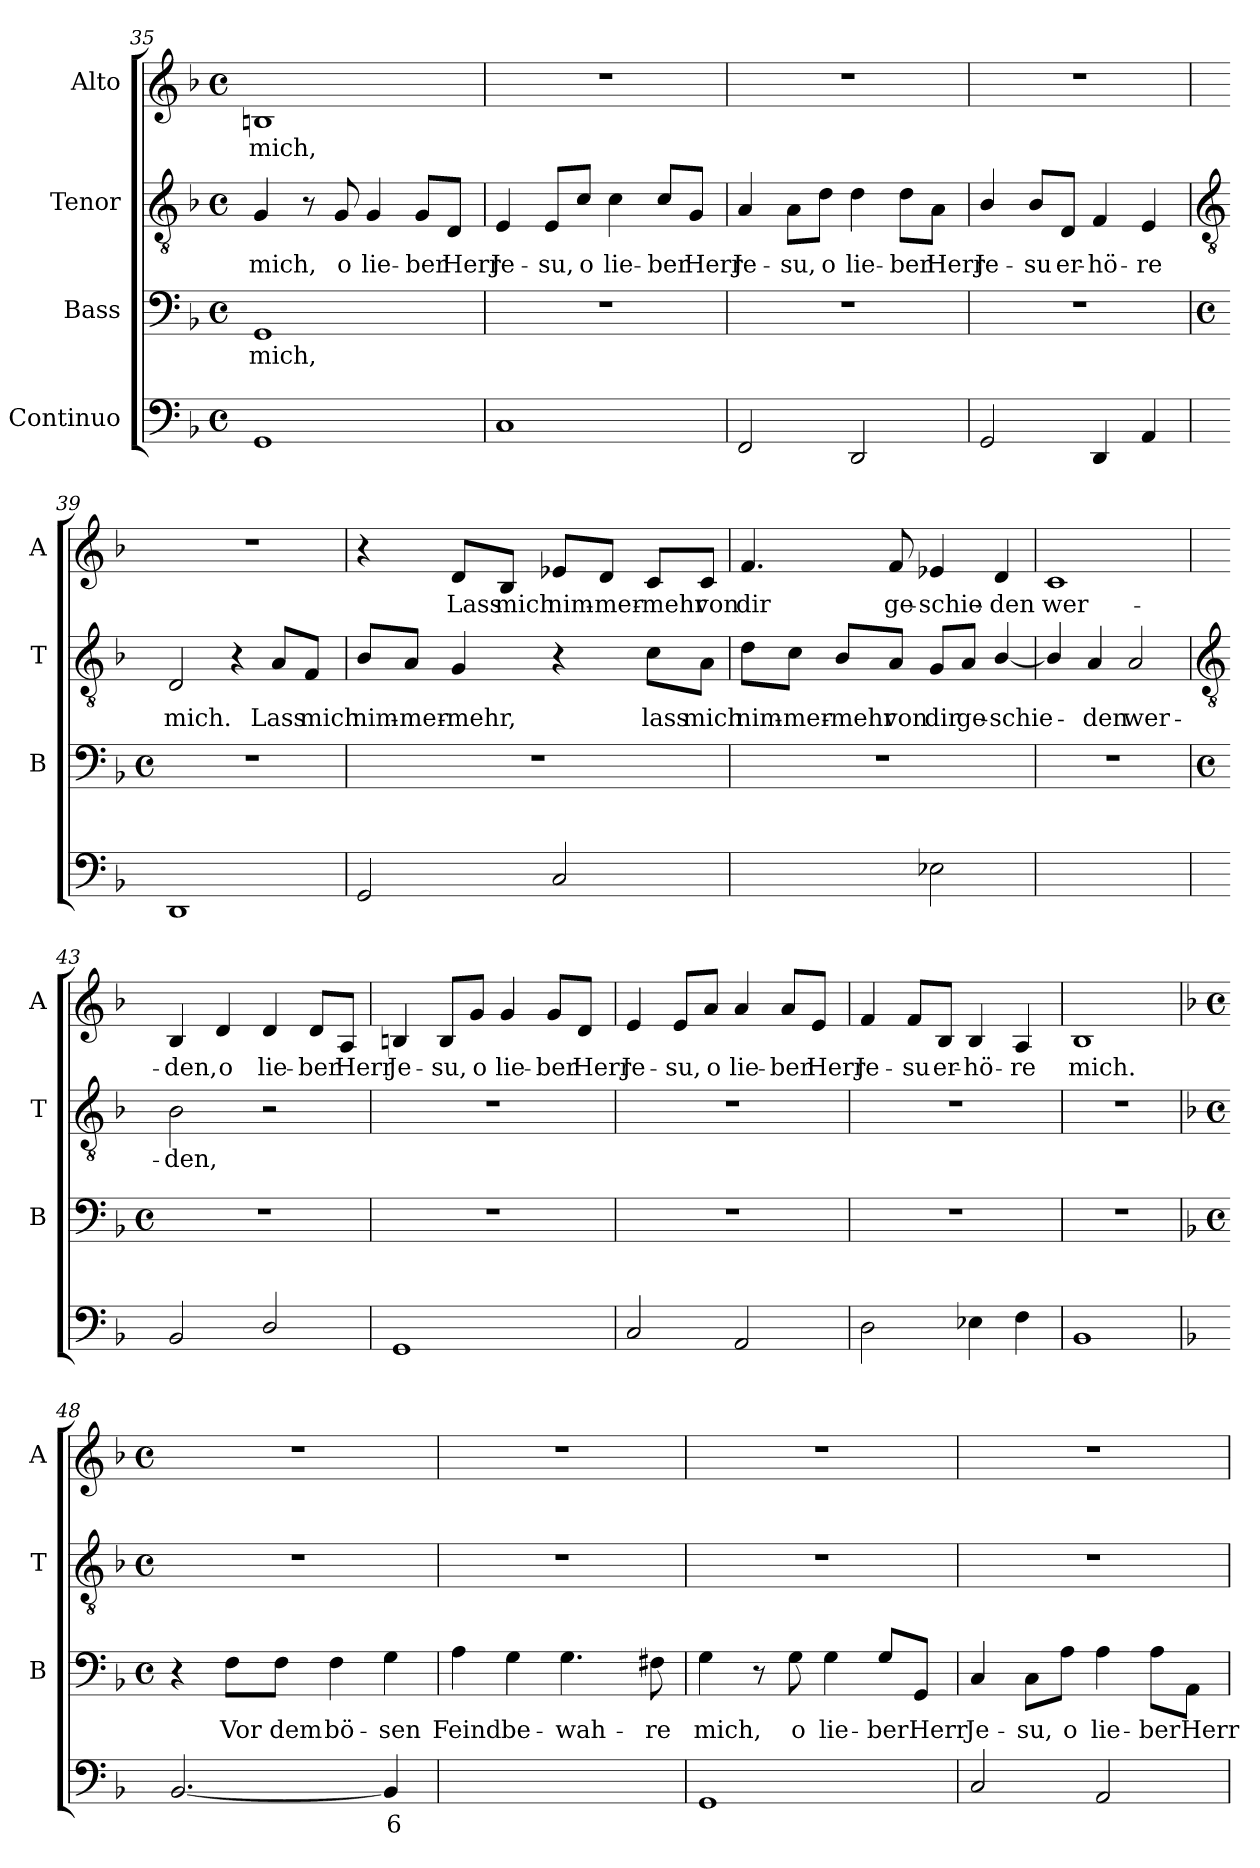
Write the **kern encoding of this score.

**kern	**text	**kern	**text	**kern	**text	**kern	**text
*part4	*part4	*part3	*part3	*part2	*part2	*part1	*part1
*staff4	*staff4	*staff3	*staff3	*staff2	*staff2	*staff1	*staff1
*I"Continuo	*	*I"Bass	*	*I"Tenor	*	*I"Alto	*
*	*	*I'B	*	*I'T	*	*I'A	*
*clefF4	*	*clefF4	*	*clefGv2	*	*clefG2	*
*k[b-]	*	*k[b-]	*	*k[b-]	*	*k[b-]	*
*F:	*	*F:	*	*F:	*	*F:	*
*M4/4	*	*M4/4	*	*M4/4	*	*M4/4	*
*met(c)	*	*met(c)	*	*met(c)	*	*met(c)	*
=35	=35	=35	=35	=35	=35	=35	=35
!	!	!	!LO:LY:b	!	!LO:LY:b	!	!LO:LY:b
1GG	.	1GG	mich,	4G	mich,	1Bn	mich,
.	.	.	.	8r	.	.	.
!	!	!	!	!	!LO:LY:b	!	!
.	.	.	.	8G	o	.	.
!	!	!	!	!	!LO:LY:b	!	!
.	.	.	.	4G	lie-	.	.
!	!	!	!	!	!LO:LY:b	!	!
.	.	.	.	8G/L	-ber	.	.
!	!	!	!	!	!LO:LY:b	!	!
.	.	.	.	8D/J	Herr	.	.
=36	=36	=36	=36	=36	=36	=36	=36
!	!	!	!	!	!LO:LY:b	!	!
1C	.	1r	.	4E	Je-	1r	.
!	!	!	!	!	!LO:LY:b	!	!
.	.	.	.	8E/L	-su,	.	.
!	!	!	!	!	!LO:LY:b	!	!
.	.	.	.	8c/J	o	.	.
!	!	!	!	!	!LO:LY:b	!	!
.	.	.	.	4c	lie-	.	.
!	!	!	!	!	!LO:LY:b	!	!
.	.	.	.	8c/L	-ber	.	.
!	!	!	!	!	!LO:LY:b	!	!
.	.	.	.	8G/J	Herr	.	.
=37	=37	=37	=37	=37	=37	=37	=37
!	!	!	!	!	!LO:LY:b	!	!
2FF	.	1r	.	4A	Je-	1r	.
!	!	!	!	!	!LO:LY:b	!	!
.	.	.	.	8A\L	-su,	.	.
!	!	!	!	!	!LO:LY:b	!	!
.	.	.	.	8d\J	o	.	.
!	!	!	!	!	!LO:LY:b	!	!
2DD	.	.	.	4d	lie-	.	.
!	!	!	!	!	!LO:LY:b	!	!
.	.	.	.	8d\L	-ber	.	.
!	!	!	!	!	!LO:LY:b	!	!
.	.	.	.	8A\J	Herr	.	.
=38	=38	=38	=38	=38	=38	=38	=38
!	!	!	!	!	!LO:LY:b	!	!
2GG	.	1r	.	4B-/	Je-	1r	.
!	!	!	!	!	!LO:LY:b	!	!
.	.	.	.	8B-/L	-su	.	.
!	!	!	!	!	!LO:LY:b	!	!
.	.	.	.	8D/J	er-	.	.
!	!	!	!	!	!LO:LY:b	!	!
4DD	.	.	.	4F	-hö-	.	.
!	!	!	!	!	!LO:LY:b	!	!
4AA	.	.	.	4E	-re	.	.
!!LO:LB:g=z
=39	=39	=39	=39	=39	=39	=39	=39
*	*	*	*	*clefGv2	*	*	*
*	*	*M4/4	*	*	*	*	*
*	*	*met(c)	*	*	*	*	*
!	!	!	!	!	!LO:LY:b	!	!
1DD	.	1r	.	2D	mich.	1r	.
.	.	.	.	4r	.	.	.
!	!	!	!	!	!LO:LY:b	!	!
.	.	.	.	8A/L	Lass	.	.
!	!	!	!	!	!LO:LY:b	!	!
.	.	.	.	8F/J	mich	.	.
=40	=40	=40	=40	=40	=40	=40	=40
!	!	!	!	!	!LO:LY:b	!	!
2GG	.	1r	.	8B-/L	nim-	4r	.
!	!	!	!	!	!LO:LY:b	!	!
.	.	.	.	8A/J	-mer-	.	.
!	!	!	!	!	!LO:LY:b	!	!LO:LY:b
.	.	.	.	4G	-mehr,	8d/L	Lass
!	!	!	!	!	!	!	!LO:LY:b
.	.	.	.	.	.	8B-/J	mich
!	!	!	!	!	!	!	!LO:LY:b
2C	.	.	.	4r	.	8e-X/L	nim-
!	!	!	!	!	!	!	!LO:LY:b
.	.	.	.	.	.	8d/J	-mer-
!	!	!	!	!	!LO:LY:b	!	!LO:LY:b
.	.	.	.	8c\L	lass	8c/L	-mehr
!	!	!	!	!	!LO:LY:b	!	!LO:LY:b
.	.	.	.	8A\J	mich	8c/J	von
=41	=41	=41	=41	=41	=41	=41	=41
!	!LO:LY:b	!	!	!	!LO:LY:b	!	!LO:LY:b
[4Dyy	5	1r	.	8d\L	nim-	4.f	dir
!	!	!	!	!	!LO:LY:b	!	!
.	.	.	.	8c\J	-mer-	.	.
!	!LO:LY:b	!	!	!	!LO:LY:b	!	!
4Dyy]	6	.	.	8B-/L	-mehr	.	.
!	!	!	!	!	!LO:LY:b	!	!LO:LY:b
.	.	.	.	8A/J	von	8f	ge-
!	!	!	!	!	!LO:LY:b	!	!LO:LY:b
2E-X	.	.	.	8G/L	dir	4e-X	-schie-
!	!	!	!	!	!LO:LY:b	!	!
.	.	.	.	8A/J	ge-	.	.
!	!	!	!	!	!LO:LY:b	!	!LO:LY:b
.	.	.	.	[4B-/	-schie-	4d	-den
=42	=42	=42	=42	=42	=42	=42	=42
!	!LO:LY:b	!	!	!	!	!	!LO:LY:b
[2Fyy	4	1r	.	4B-/]	.	1c	wer-
!	!	!	!	!	!LO:LY:b	!	!
.	.	.	.	4A	den	.	.
!	!LO:LY:b	!	!	!	!LO:LY:b	!	!
2Fyy]	3	.	.	2A	wer-	.	.
!!LO:LB:g=z
=43	=43	=43	=43	=43	=43	=43	=43
*	*	*	*	*clefGv2	*	*	*
*	*	*M4/4	*	*	*	*	*
*	*	*met(c)	*	*	*	*	*
!	!	!	!	!	!LO:LY:b	!	!LO:LY:b
2BB-	.	1r	.	2B-	-den,	4B-	-den,
!	!	!	!	!	!	!	!LO:LY:b
.	.	.	.	.	.	4d	o
!	!	!	!	!	!	!	!LO:LY:b
2D/	.	.	.	2r	.	4d	lie-
!	!	!	!	!	!	!	!LO:LY:b
.	.	.	.	.	.	8d/L	-ber
!	!	!	!	!	!	!	!LO:LY:b
.	.	.	.	.	.	8A/J	Herr
=44	=44	=44	=44	=44	=44	=44	=44
!	!	!	!	!	!	!	!LO:LY:b
1GG	.	1r	.	1r	.	4Bn	Je-
!	!	!	!	!	!	!	!LO:LY:b
.	.	.	.	.	.	8B/L	-su,
!	!	!	!	!	!	!	!LO:LY:b
.	.	.	.	.	.	8g/J	o
!	!	!	!	!	!	!	!LO:LY:b
.	.	.	.	.	.	4g	lie-
!	!	!	!	!	!	!	!LO:LY:b
.	.	.	.	.	.	8g/L	-ber
!	!	!	!	!	!	!	!LO:LY:b
.	.	.	.	.	.	8d/J	Herr
=45	=45	=45	=45	=45	=45	=45	=45
!	!	!	!	!	!	!	!LO:LY:b
2C	.	1r	.	1r	.	4e	Je-
!	!	!	!	!	!	!	!LO:LY:b
.	.	.	.	.	.	8e/L	-su,
!	!	!	!	!	!	!	!LO:LY:b
.	.	.	.	.	.	8a/J	o
!	!	!	!	!	!	!	!LO:LY:b
2AA	.	.	.	.	.	4a	lie-
!	!	!	!	!	!	!	!LO:LY:b
.	.	.	.	.	.	8a/L	-ber
!	!	!	!	!	!	!	!LO:LY:b
.	.	.	.	.	.	8e/J	Herr
=46	=46	=46	=46	=46	=46	=46	=46
!	!	!	!	!	!	!	!LO:LY:b
2D	.	1r	.	1r	.	4f	Je-
!	!	!	!	!	!	!	!LO:LY:b
.	.	.	.	.	.	8f/L	-su
!	!	!	!	!	!	!	!LO:LY:b
.	.	.	.	.	.	8B-/J	er-
!	!	!	!	!	!	!	!LO:LY:b
4E-X	.	.	.	.	.	4B-	-hö-
!	!	!	!	!	!	!	!LO:LY:b
4F	.	.	.	.	.	4A	-re
=47	=47	=47	=47	=47	=47	=47	=47
!	!	!	!	!	!	!	!LO:LY:b
1BB-	.	1r	.	1r	.	1B-	mich.
!!LO:LB:g=z
=48	=48	=48	=48	=48	=48	=48	=48
*	*	*k[b-]	*	*	*	*	*
*	*	*F:	*	*	*	*	*
*	*	*M4/4	*	*M4/4	*	*M4/4	*
*	*	*met(c)	*	*met(c)	*	*met(c)	*
[2.BB-	.	4r	.	1r	.	1r	.
!	!	!	!LO:LY:b	!	!	!	!
.	.	8F\L	Vor	.	.	.	.
!	!	!	!LO:LY:b	!	!	!	!
.	.	8F\J	dem	.	.	.	.
!	!	!	!LO:LY:b	!	!	!	!
.	.	4F	bö-	.	.	.	.
!	!LO:LY:b	!	!LO:LY:b	!	!	!	!
4BB-]	6	4G	-sen	.	.	.	.
=49	=49	=49	=49	=49	=49	=49	=49
!	!LO:LY:b	!	!LO:LY:b	!	!	!	!
[4Cyy	6	4A	Feind	1r	.	1r	.
!	!LO:LY:b	!	!LO:LY:b	!	!	!	!
4Cyy]	5	4G	be-	.	.	.	.
!	!LO:LY:b	!	!LO:LY:b	!	!	!	!
[4Dyy	4	4.G	-wah-	.	.	.	.
4Dyy]	.	.	.	.	.	.	.
!	!	!	!LO:LY:b	!	!	!	!
.	.	8F#X	-re	.	.	.	.
=50	=50	=50	=50	=50	=50	=50	=50
!	!	!	!LO:LY:b	!	!	!	!
1GG	.	4G	mich,	1r	.	1r	.
.	.	8r	.	.	.	.	.
!	!	!	!LO:LY:b	!	!	!	!
.	.	8G	o	.	.	.	.
!	!	!	!LO:LY:b	!	!	!	!
.	.	4G	lie-	.	.	.	.
!	!	!	!LO:LY:b	!	!	!	!
.	.	8G/L	-ber	.	.	.	.
!	!	!	!LO:LY:b	!	!	!	!
.	.	8GG/J	Herr	.	.	.	.
=51	=51	=51	=51	=51	=51	=51	=51
!	!	!	!LO:LY:b	!	!	!	!
2C	.	4C	Je-	1r	.	1r	.
!	!	!	!LO:LY:b	!	!	!	!
.	.	8C\L	-su,	.	.	.	.
!	!	!	!LO:LY:b	!	!	!	!
.	.	8A\J	o	.	.	.	.
!	!	!	!LO:LY:b	!	!	!	!
2AA	.	4A	lie-	.	.	.	.
!	!	!	!LO:LY:b	!	!	!	!
.	.	8A\L	-ber	.	.	.	.
!	!	!	!LO:LY:b	!	!	!	!
.	.	8AA\J	Herr	.	.	.	.
=	=	=	=	=	=	=	=
*-	*-	*-	*-	*-	*-	*-	*-
